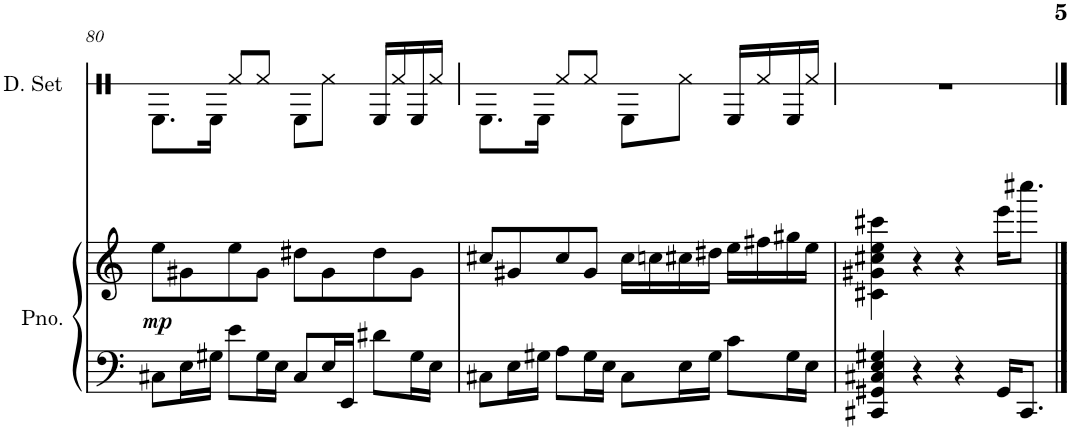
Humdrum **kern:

**kern	**kern	**dynam	**kern
*part2	*part2	*part2	*part1
*staff3	*staff2	*staff2/3	*staff1
*I"Piano	*	*	*I"Drumset
*I'Pno.	*	*	*I'D. Set
!!LO:PB:g=z
*clefF4	*clefG2	*	*clefX
*k[]	*k[]	*	*k[]
*M4/4	*M4/4	*	*M4/4
=80	=80	=80	=80
!	!	!LO:DY:b	!
8C#X\L	8ee\L	mp	8.RE\L
16E\L	8g#X\	.	.
16G#X\JJ	.	.	16RE\Jk
8e\L	8ee\	.	8Rf/L
16G#\L	8g#\J	.	8Rf/J
16E\JJ	.	.	.
8C#/L	8dd#X\L	.	8RE\L
16E/L	8g#\	.	8Rf\J
16EE/JJ	.	.	.
8d#X\L	8dd#\	.	16RE/LL
.	.	.	16Rf/
16G#\L	8g#\J	.	16RE/
16E\JJ	.	.	16Rf/JJ
=81	=81	=81	=81
8C#X\L	8cc#X/L	.	8.RE\L
16E\L	8g#X/	.	.
16G#X\JJ	.	.	16RE\Jk
8A\L	8cc#/	.	8Rf/L
16G#\L	8g#/J	.	8Rf/J
16E\JJ	.	.	.
8C#\L	16cc#\LL	.	8RE\L
.	16ccn\	.	.
16E\L	16cc#X\	.	8Rf\J
16G#\JJ	16dd#X\JJ	.	.
8c\L	16ee\LL	.	16RE/LL
.	16ff#X\	.	16Rf/
16G#\L	16gg#X\	.	16RE/
16E\JJ	16ee\JJ	.	16Rf/JJ
=82	=82	=82	=82
4CC#X/ 4GG#X/ 4C#X/ 4E/ 4G#X/	4c#X\ 4g#X\ 4cc#X\ 4ee\ 4ccc#X\	.	1r
4r	4r	.	.
4r	4r	.	.
16GG#/KL	16eee\KL	.	.
8.CC#/J	8.cccc#X\J	.	.
==	==	==	==
*-	*-	*-	*-
